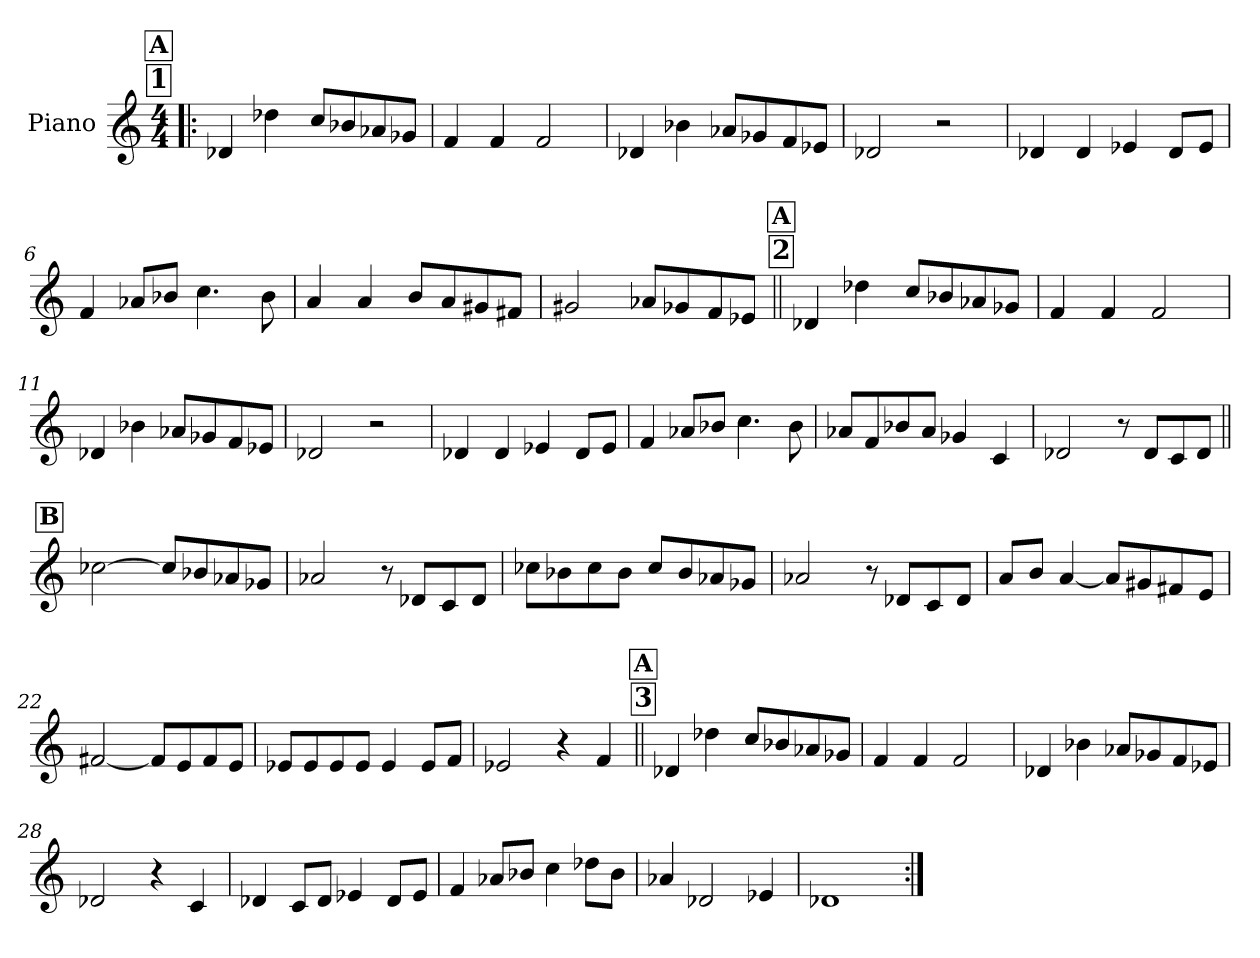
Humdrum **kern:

**kern
*part1
*staff1
*I"Piano
*I'Pno.
*clefG2
*k[]
*M4/4
!!LO:REH:place=s1:a:t=1
!!LO:REH:place=s1:a:fs=14:t=A
=1!|:
4d-X/
4dd-X\
8cc/L
8b-X/
8a-X/
8g-X/J
=2
4f/
4f/
2f/
=3
4d-X/
4b-X\
8a-X/L
8g-X/
8f/
8e-X/J
=4
2d-X/
2r
!!LO:LB:g=z
=5
4d-X/
4d-/
4e-X/
8d-/L
8e-/J
=6
4f/
8a-X/L
8b-X/J
4.cc\
8b-\
=7
4a/
4a/
8b/L
8a/
8g#X/
8f#X/J
=8
2g#X/
8a-X/L
8g-X/
8f/
8e-X/J
!!LO:LB:g=z
!!LO:REH:place=s1:a:t=2
!!LO:REH:place=s1:a:fs=14:t=A
=9||
4d-X/
4dd-X\
8cc/L
8b-X/
8a-X/
8g-X/J
=10
4f/
4f/
2f/
=11
4d-X/
4b-X\
8a-X/L
8g-X/
8f/
8e-X/J
=12
2d-X/
2r
!!LO:LB:g=z
=13
4d-X/
4d-/
4e-X/
8d-/L
8e-/J
=14
4f/
8a-X/L
8b-X/J
4.cc\
8b-\
=15
8a-X/L
8f/
8b-X/
8a-/J
4g-X/
4c/
=16
2d-X/
8r
8d-/L
8c/
8d-/J
!!LO:LB:g=z
!!LO:REH:place=s1:a:fs=14:t=B
=17||
[2cc-X\
8cc-/L]
8b-X/
8a-X/
8g-X/J
=18
2a-X/
8r
8d-X/L
8c/
8d-/J
=19
8cc-X\L
8b-X\
8cc-\
8b-\J
8cc-/L
8b-/
8a-X/
8g-X/J
=20
2a-X/
8r
8d-X/L
8c/
8d-/J
!!LO:LB:g=z
=21
8a/L
8b/J
[4a/
8a/L]
8g#X/
8f#X/
8e/J
=22
[2f#X/
8f#/L]
8e/
8f#/
8e/J
=23
8e-X/L
8e-/
8e-/
8e-/J
4e-/
8e-/L
8f/J
=24
2e-X/
4r
4f/
!!LO:LB:g=z
!!LO:REH:place=s1:a:t=3
!!LO:REH:place=s1:a:fs=14:t=A
=25||
4d-X/
4dd-X\
8cc/L
8b-X/
8a-X/
8g-X/J
=26
4f/
4f/
2f/
=27
4d-X/
4b-X\
8a-X/L
8g-X/
8f/
8e-X/J
=28
2d-X/
4r
4c/
!!LO:LB:g=z
=29
4d-X/
8c/L
8d-/J
4e-X/
8d-/L
8e-/J
=30
4f/
8a-X/L
8b-X/J
4cc\
8dd-X\L
8b-\J
=31
4a-X/
2d-X/
4e-X/
=32
1d-X
=:|!
*-
